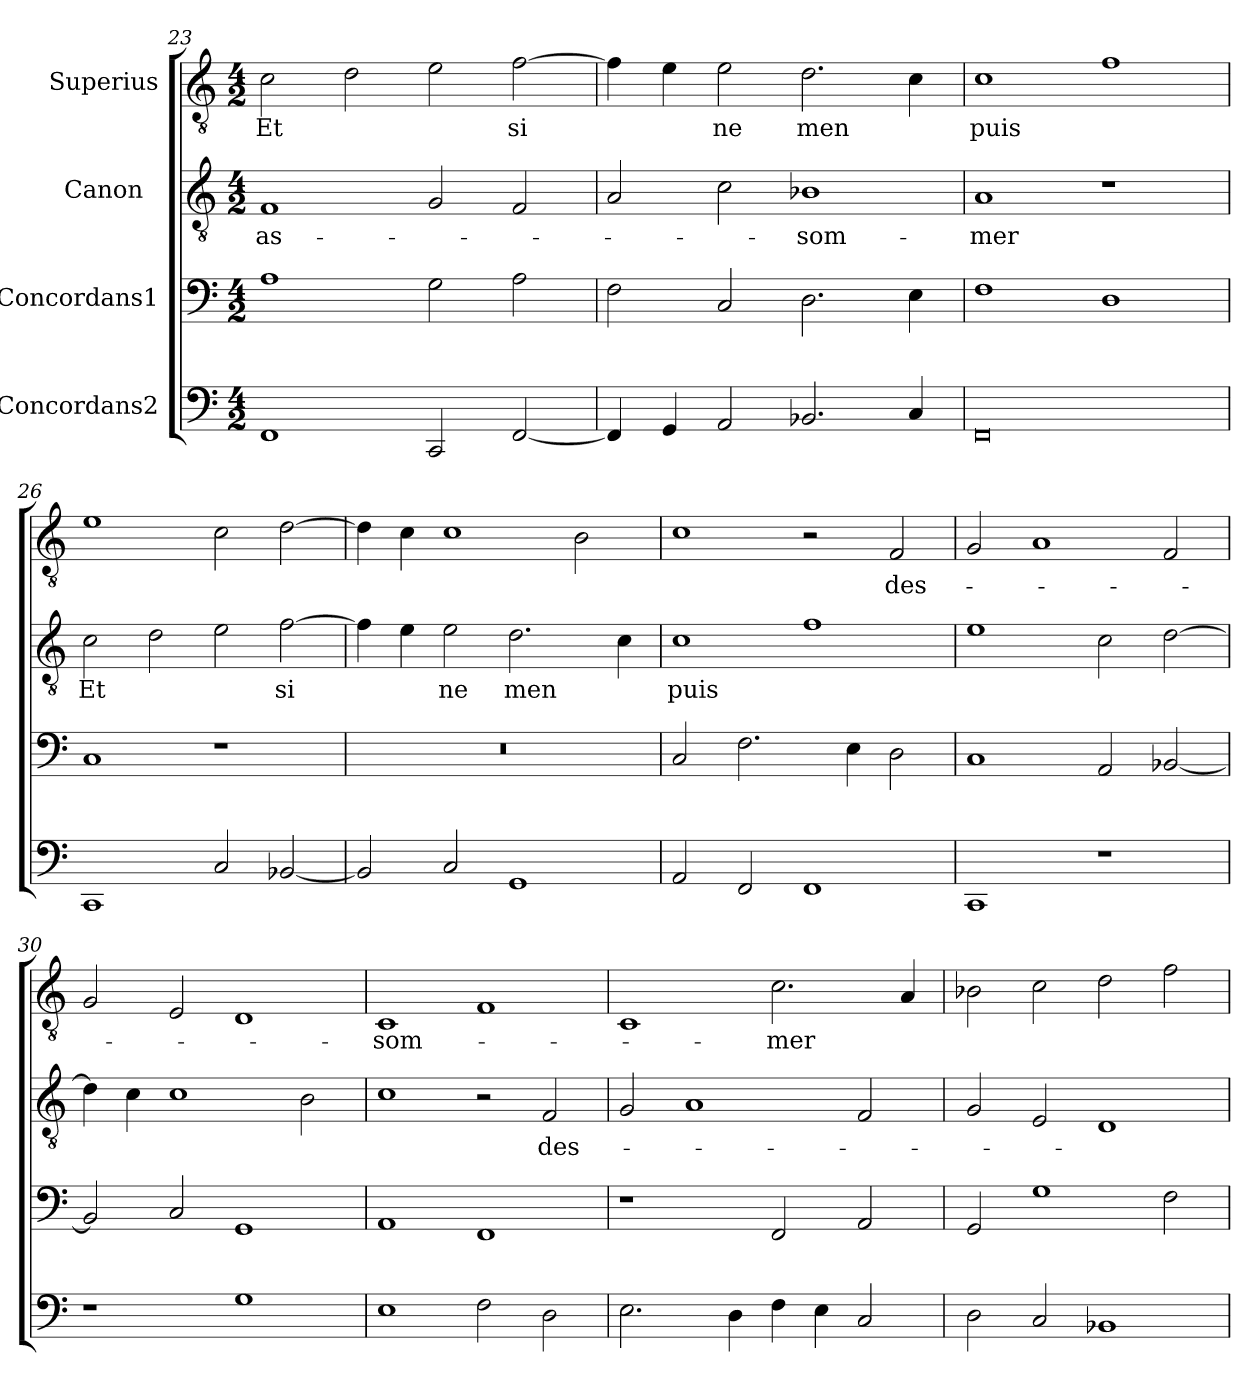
**kern	**kern	**kern	**text	**kern	**text
*part4	*part3	*part2	*part2	*part1	*part1
*staff4	*staff3	*staff2	*staff2	*staff1	*staff1
*I"Concordans2	*I"Concordans1	*I"Canon  	*	*I"Superius	*
*clefF4	*clefF4	*clefGv2	*	*clefGv2	*
*M4/2	*M4/2	*M4/2	*	*M4/2	*
=23	=23	=23	=23	=23	=23
1FF	1A	1F	as-	2c	-Et
.	.	.	.	2d	.
2CC	2G	2G	.	2e	.
[2FF	2A	2F	.	[2f	-si
=24	=24	=24	=24	=24	=24
4FF]	2F	2A	.	4f]	.
4GG	.	.	.	4e	.
2AA	2C	2c	.	2e	-ne
2.BB-X	2.D	1B-X	-som-	2.d	-men
4C	4E	.	.	4c	.
=25	=25	=25	=25	=25	=25
0FF	1F	1A	-mer	1c	-puis
.	1D	1r	.	1f	.
=26	=26	=26	=26	=26	=26
1CC	1C	2c	-Et	1e	.
.	.	2d	.	.	.
2C	1r	2e	.	2c	.
[2BB-X	.	[2f	-si	[2d	.
=27	=27	=27	=27	=27	=27
2BB-]	0r	4f]	.	4d]	.
.	.	4e	.	4c	.
2C	.	2e	-ne	1c	.
1GG	.	2.d	-men	.	.
.	.	.	.	2B	.
.	.	4c	.	.	.
=28	=28	=28	=28	=28	=28
2AA	2C	1c	-puis	1c	.
2FF	2.F	.	.	.	.
1FF	.	1f	.	2r	.
.	4E	.	.	.	.
.	2D	.	.	2F	des-
=29	=29	=29	=29	=29	=29
1CC	1C	1e	.	2G	.
.	.	.	.	1A	.
1r	2AA	2c	.	.	.
.	[2BB-X	[2d	.	2F	.
=30	=30	=30	=30	=30	=30
1r	2BB-]	4d]	.	2G	.
.	.	4c	.	.	.
.	2C	1c	.	2E	.
1G	1GG	.	.	1D	.
.	.	2B	.	.	.
=31	=31	=31	=31	=31	=31
1E	1AA	1c	.	1C	-som-
2F	1FF	2r	.	1F	.
2D	.	2F	des-	.	.
=32	=32	=32	=32	=32	=32
2.E	1r	2G	.	1C	.
.	.	1A	.	.	.
4D	.	.	.	.	.
4F	2FF	.	.	2.c	-mer
4E	.	.	.	.	.
2C	2AA	2F	.	.	.
.	.	.	.	4A	.
=33	=33	=33	=33	=33	=33
2D	2GG	2G	.	2B-X	.
2C	1G	2E	.	2c	.
1BB-X	.	1D	.	2d	.
.	2F	.	.	2f	.
=	=	=	=	=	=
*-	*-	*-	*-	*-	*-
